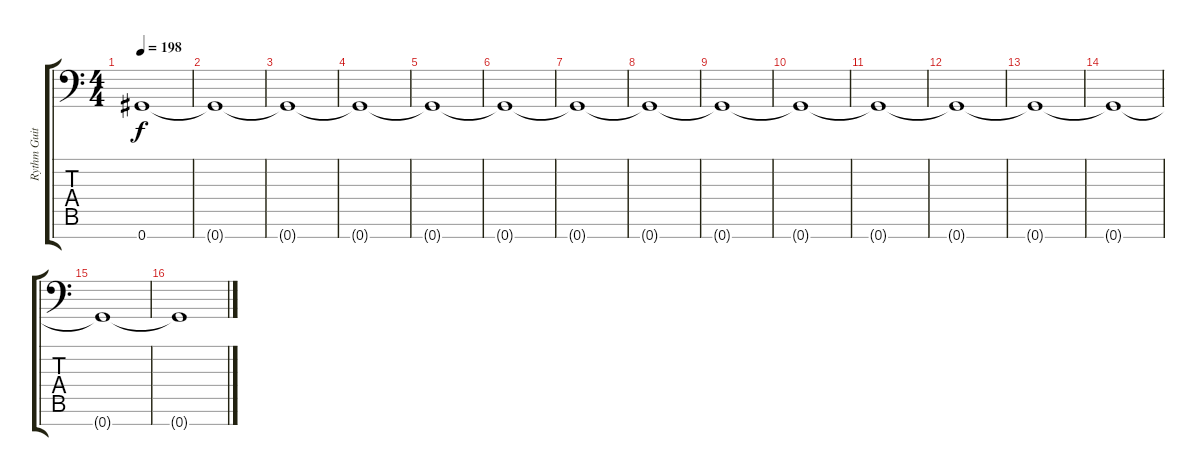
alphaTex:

\track ("Rythm Guitar #1" "Rythm Guit") {instrument distortionguitar}
\staff {score tabs}
\tuning (Eb4 Bb3 F3 Eb3 Bb2 F2 Ab1) {hide}
\ts (4 4)
\tempo 198
\clef f4
\ks c
0.7{t}.1{dy f} |
0.7{t}.1 |
0.7{t}.1 |
0.7{t}.1 |
0.7{t}.1 |
0.7{t}.1 |
0.7{t}.1 |
0.7{t}.1 |
0.7{t}.1 |
0.7{t}.1 |
0.7{t}.1 |
0.7{t}.1 |
0.7{t}.1 |
0.7{t}.1 |
0.7{t}.1 |
0.7{t}.1
